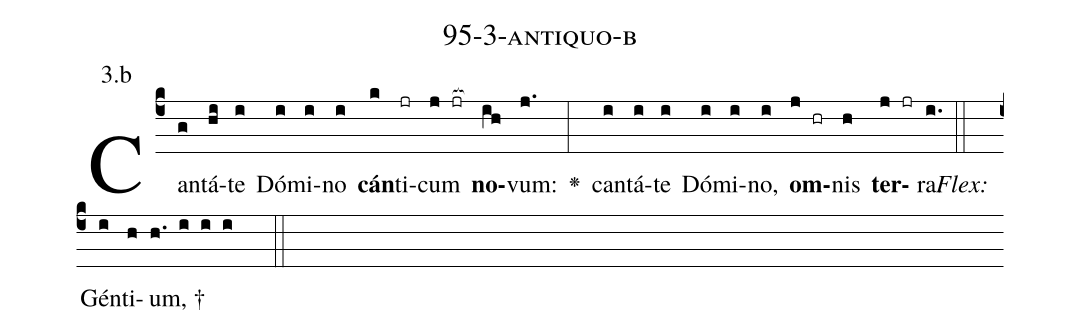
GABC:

name: 95-3-antiquo-b;
annotation: 3.b;
%%
(c4)Can(g)tá(hi)te(i) Dó(i)mi(i)no(i) <b>cán</b>(k)ti(jr)cum(j jr[ocb:1{]) <b>no</b>(ih[ocb:0}])vum:(j.) <v>\greheightstar</v>(:) can(i)tá(i)te(i) Dó(i)mi(i)no,(i) <b>om</b>(j hr)nis(h) <b>ter</b>(j jr)ra.(i.) (::)
<i>Flex:</i>()  Gén(i)ti(h)um, †(h. i i i  ::)

%E(i) u(i) o(j) u(h) a(j) e.(i.) (::)
